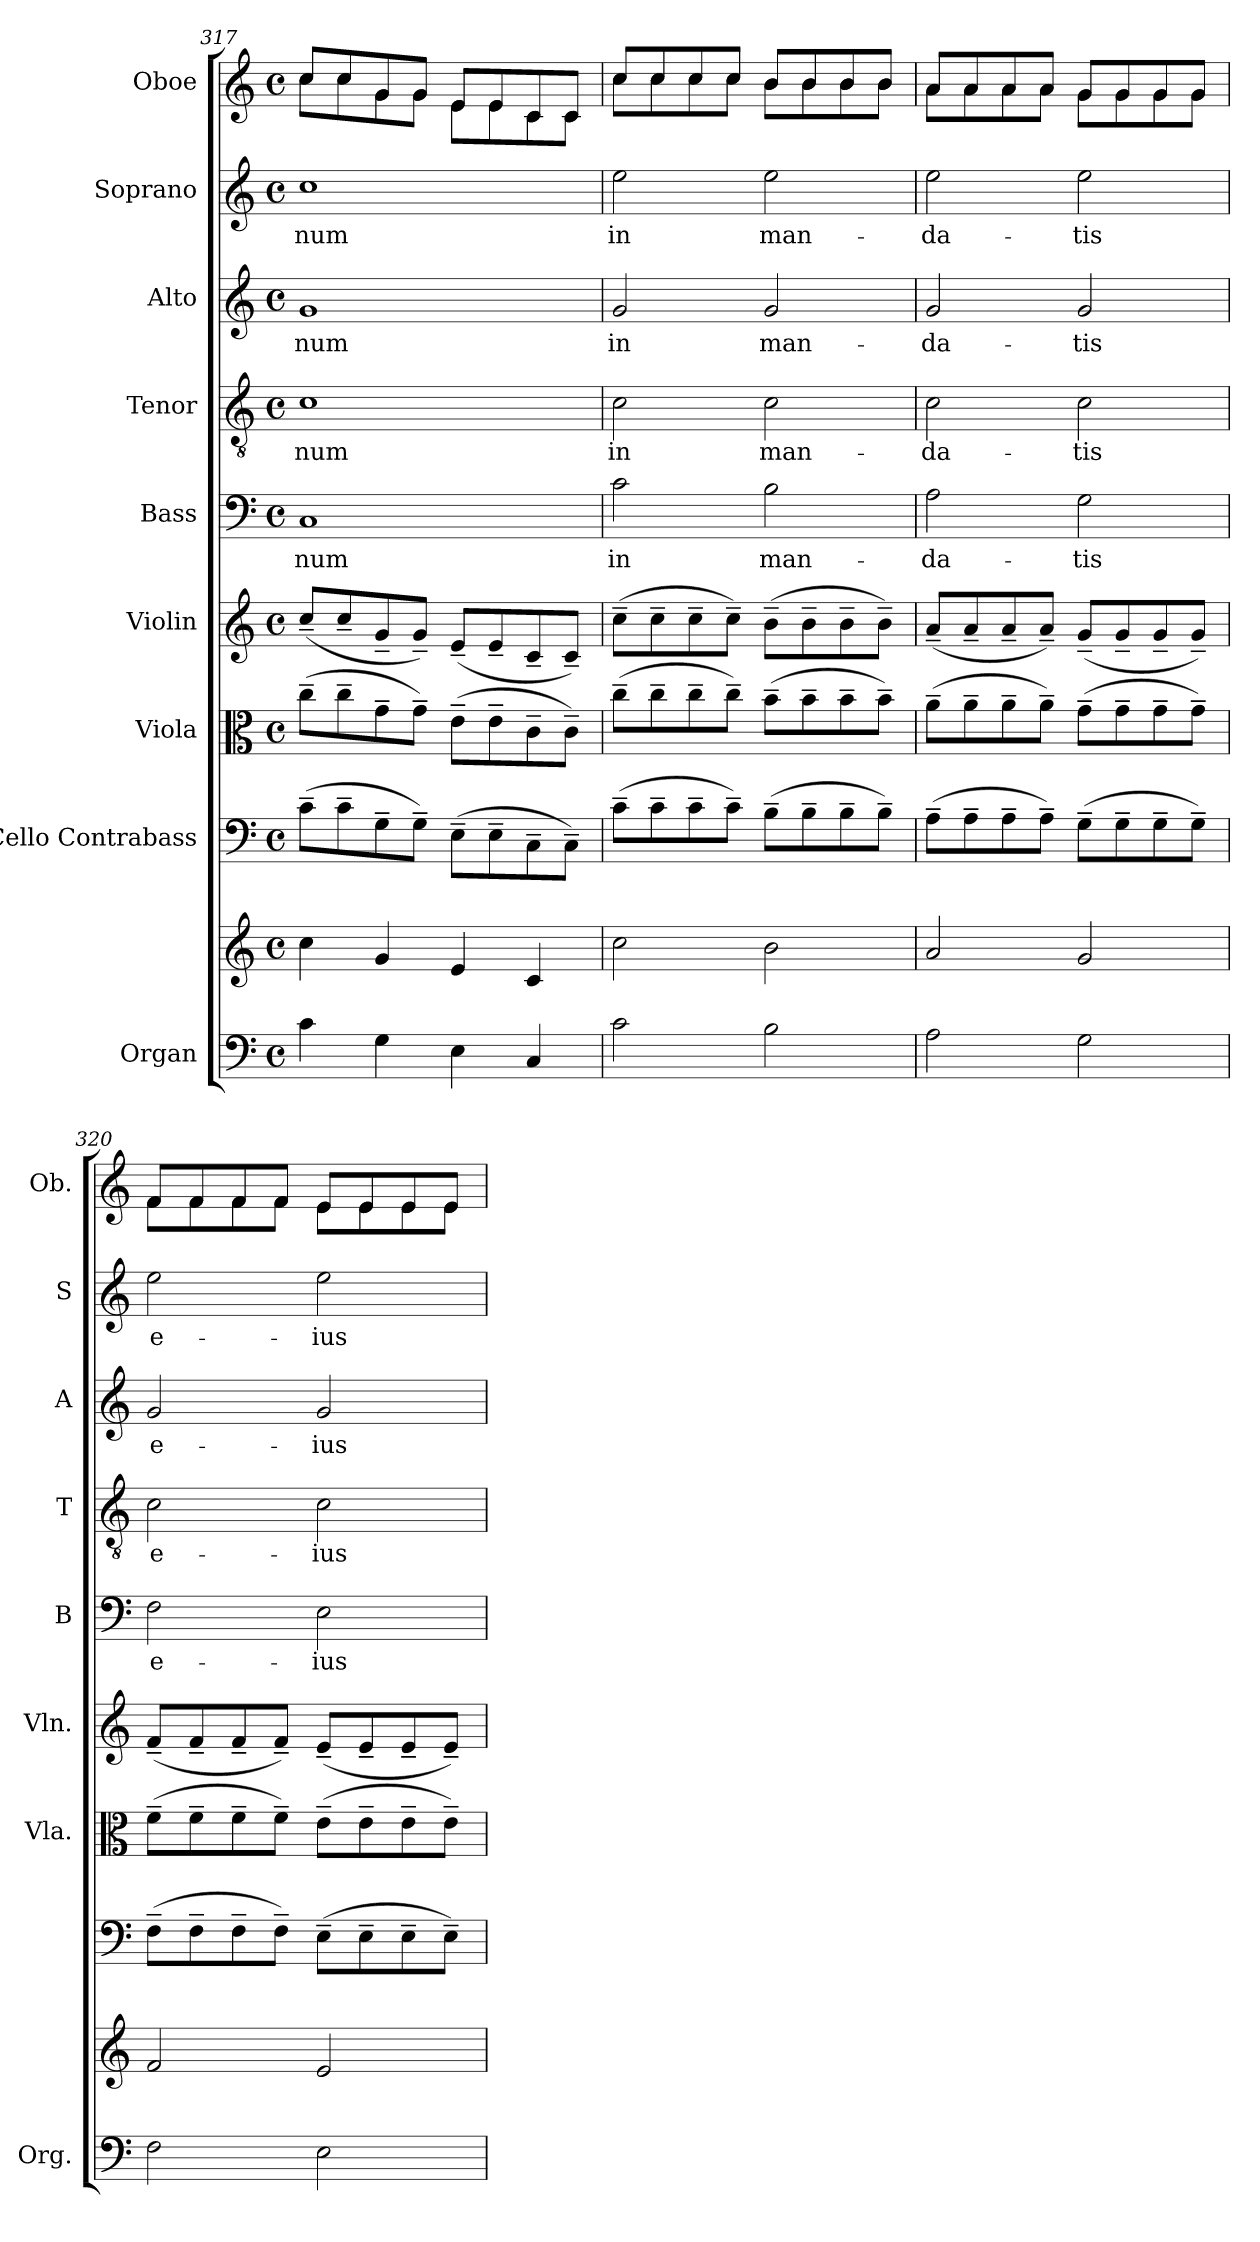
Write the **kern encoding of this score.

**kern	**kern	**kern	**kern	**kern	**kern	**text	**kern	**text	**kern	**text	**kern	**text	**kern
*part9	*part9	*part8	*part7	*part6	*part5	*part5	*part4	*part4	*part3	*part3	*part2	*part2	*part1
*staff10	*staff9	*staff8	*staff7	*staff6	*staff5	*staff5	*staff4	*staff4	*staff3	*staff3	*staff2	*staff2	*staff1
*I"Organ	*	*I"Cello Contrabass	*I"Viola	*I"Violin	*I"Bass	*	*I"Tenor	*	*I"Alto	*	*I"Soprano	*	*I"Oboe
*I'Org.	*	*	*I'Vla.	*I'Vln.	*I'B	*	*I'T	*	*I'A	*	*I'S	*	*I'Ob.
*clefF4	*clefG2	*clefF4	*clefC3	*clefG2	*clefF4	*	*clefGv2	*	*clefG2	*	*clefG2	*	*clefG2
*k[]	*k[]	*k[]	*k[]	*k[]	*k[]	*	*k[]	*	*k[]	*	*k[]	*	*k[]
*C:	*C:	*C:	*C:	*C:	*C:	*	*C:	*	*C:	*	*C:	*	*C:
*M4/4	*M4/4	*M4/4	*M4/4	*M4/4	*M4/4	*	*M4/4	*	*M4/4	*	*M4/4	*	*M4/4
*met(c)	*met(c)	*met(c)	*met(c)	*met(c)	*met(c)	*	*met(c)	*	*met(c)	*	*met(c)	*	*met(c)
=317	=317	=317	=317	=317	=317	=317	=317	=317	=317	=317	=317	=317	=317
!	!	!	!	!	!	!LO:LY:b	!	!LO:LY:b	!	!LO:LY:b	!	!LO:LY:b	!
*	*	*	*	*	*	*	*	*	*	*	*	*	*^
4c\	4cc\	(>8c~>\L	(>8cc~>\L	(<8cc~</L	1C	-num	1c	-num	1g	-num	1cc	-num	8cc/L	8cc\L
.	.	8c~>\	8cc~>\	8cc~</	.	.	.	.	.	.	.	.	8cc/	8cc\
4G\	4g/	8G~>\	8g~>\	8g~</	.	.	.	.	.	.	.	.	8g/	8g\
.	.	8G~>\J)	8g~>\J)	8g~</J)	.	.	.	.	.	.	.	.	8g/J	8g\J
4E\	4e/	(>8E~>\L	(>8e~>\L	(<8e~</L	.	.	.	.	.	.	.	.	8e/L	8e\L
.	.	8E~>\	8e~>\	8e~</	.	.	.	.	.	.	.	.	8e/	8e\
4C/	4c/	8C~>\	8c~>\	8c~</	.	.	.	.	.	.	.	.	8c/	8c\
.	.	8C~>\J)	8c~>\J)	8c~</J)	.	.	.	.	.	.	.	.	8c/J	8c\J
!!LO:LB:g=z	!!
=318	=318	=318	=318	=318	=318	=318	=318	=318	=318	=318	=318	=318	=318	=318
!	!	!	!	!	!	!LO:LY:b	!	!LO:LY:b	!	!LO:LY:b	!	!LO:LY:b	!	!
2c\	2cc\	(>8c~>\L	(>8cc~>\L	(>8cc~>\L	2c\	in	2c\	in	2g/	in	2ee\	in	8cc/L	8cc\L
.	.	8c~>\	8cc~>\	8cc~>\	.	.	.	.	.	.	.	.	8cc/	8cc\
.	.	8c~>\	8cc~>\	8cc~>\	.	.	.	.	.	.	.	.	8cc/	8cc\
.	.	8c~>\J)	8cc~>\J)	8cc~>\J)	.	.	.	.	.	.	.	.	8cc/J	8cc\J
!	!	!	!	!	!	!LO:LY:b	!	!LO:LY:b	!	!LO:LY:b	!	!LO:LY:b	!	!
2B\	2b\	(>8B~>\L	(>8b~>\L	(>8b~>\L	2B\	man-	2c\	man-	2g/	man-	2ee\	man-	8b/L	8b\L
.	.	8B~>\	8b~>\	8b~>\	.	.	.	.	.	.	.	.	8b/	8b\
.	.	8B~>\	8b~>\	8b~>\	.	.	.	.	.	.	.	.	8b/	8b\
.	.	8B~>\J)	8b~>\J)	8b~>\J)	.	.	.	.	.	.	.	.	8b/J	8b\J
=319	=319	=319	=319	=319	=319	=319	=319	=319	=319	=319	=319	=319	=319	=319
!	!	!	!	!	!	!LO:LY:b	!	!LO:LY:b	!	!LO:LY:b	!	!LO:LY:b	!	!
2A\	2a/	(>8A~>\L	(>8a~>\L	(<8a~</L	2A\	-da-	2c\	-da-	2g/	-da-	2ee\	-da-	8a/L	8a\L
.	.	8A~>\	8a~>\	8a~</	.	.	.	.	.	.	.	.	8a/	8a\
.	.	8A~>\	8a~>\	8a~</	.	.	.	.	.	.	.	.	8a/	8a\
.	.	8A~>\J)	8a~>\J)	8a~</J)	.	.	.	.	.	.	.	.	8a/J	8a\J
!	!	!	!	!	!	!LO:LY:b	!	!LO:LY:b	!	!LO:LY:b	!	!LO:LY:b	!	!
2G\	2g/	(>8G~>\L	(>8g~>\L	(<8g~</L	2G\	-tis	2c\	-tis	2g/	-tis	2ee\	-tis	8g/L	8g\L
.	.	8G~>\	8g~>\	8g~</	.	.	.	.	.	.	.	.	8g/	8g\
.	.	8G~>\	8g~>\	8g~</	.	.	.	.	.	.	.	.	8g/	8g\
.	.	8G~>\J)	8g~>\J)	8g~</J)	.	.	.	.	.	.	.	.	8g/J	8g\J
=320	=320	=320	=320	=320	=320	=320	=320	=320	=320	=320	=320	=320	=320	=320
!	!	!	!	!	!	!LO:LY:b	!	!LO:LY:b	!	!LO:LY:b	!	!LO:LY:b	!	!
2F\	2f/	(>8F~>\L	(>8f~>\L	(<8f~</L	2F\	e-	2c\	e-	2g/	e-	2ee\	e-	8f/L	8f\L
.	.	8F~>\	8f~>\	8f~</	.	.	.	.	.	.	.	.	8f/	8f\
.	.	8F~>\	8f~>\	8f~</	.	.	.	.	.	.	.	.	8f/	8f\
.	.	8F~>\J)	8f~>\J)	8f~</J)	.	.	.	.	.	.	.	.	8f/J	8f\J
!	!	!	!	!	!	!LO:LY:b	!	!LO:LY:b	!	!LO:LY:b	!	!LO:LY:b	!	!
2E\	2e/	(>8E~>\L	(>8e~>\L	(<8e~</L	2E\	-ius	2c\	-ius	2g/	-ius	2ee\	-ius	8e/L	8e\L
.	.	8E~>\	8e~>\	8e~</	.	.	.	.	.	.	.	.	8e/	8e\
.	.	8E~>\	8e~>\	8e~</	.	.	.	.	.	.	.	.	8e/	8e\
.	.	8E~>\J)	8e~>\J)	8e~</J)	.	.	.	.	.	.	.	.	8e/J	8e\J
*	*	*	*	*	*	*	*	*	*	*	*	*	*v	*v
=	=	=	=	=	=	=	=	=	=	=	=	=	=
*-	*-	*-	*-	*-	*-	*-	*-	*-	*-	*-	*-	*-	*-
